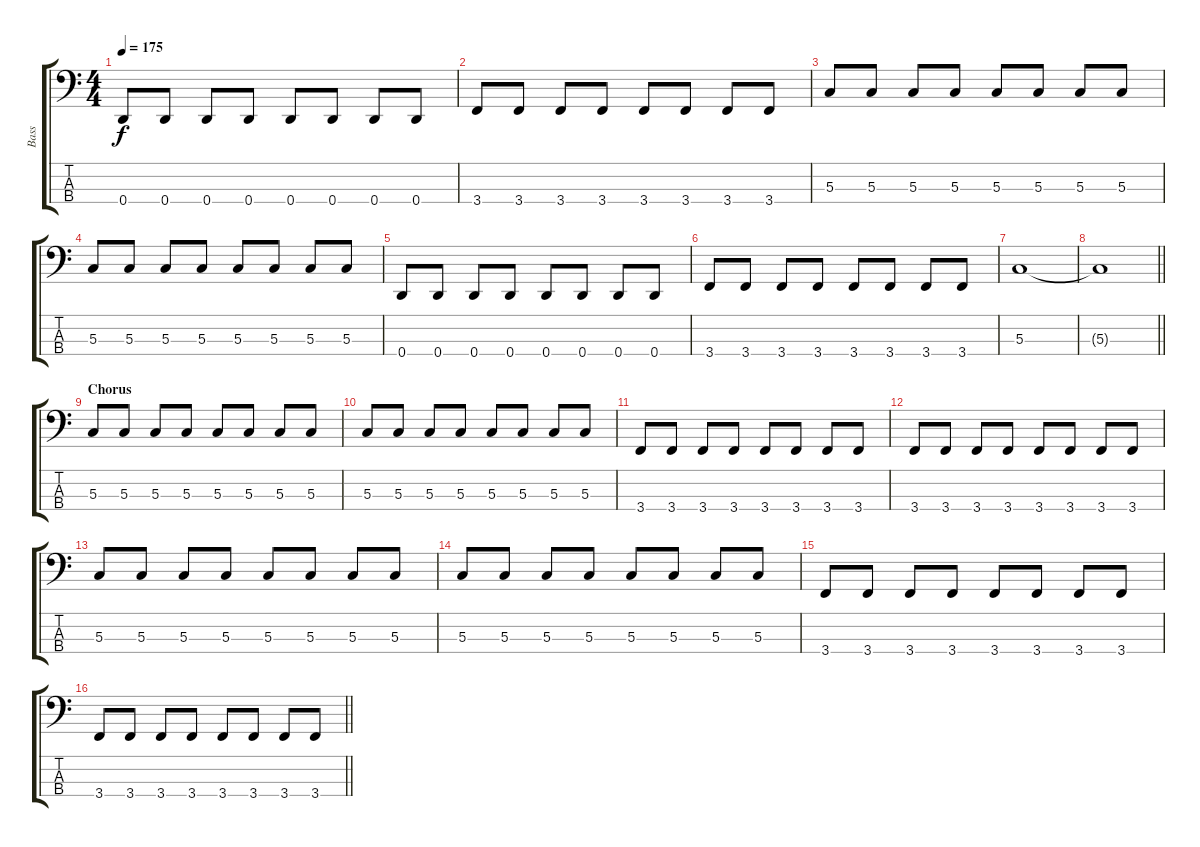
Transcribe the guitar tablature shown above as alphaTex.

\track ("Bass" "Bass") {instrument electricbasspick}
\staff {score tabs}
\tuning (F2 C2 G1 D1) {hide}
\ts (4 4)
\tempo 175
\clef f4
\ks c
0.4.8{dy f} 0.4.8 0.4.8 0.4.8 0.4.8 0.4.8 0.4.8 0.4.8 |
3.4.8 3.4.8 3.4.8 3.4.8 3.4.8 3.4.8 3.4.8 3.4.8 |
5.3.8 5.3.8 5.3.8 5.3.8 5.3.8 5.3.8 5.3.8 5.3.8 |
5.3.8 5.3.8 5.3.8 5.3.8 5.3.8 5.3.8 5.3.8 5.3.8 |
0.4.8 0.4.8 0.4.8 0.4.8 0.4.8 0.4.8 0.4.8 0.4.8 |
3.4.8 3.4.8 3.4.8 3.4.8 3.4.8 3.4.8 3.4.8 3.4.8 |
5.3.1 |
\barLineRight lightlight
5.3{t}.1 |
\section ("" "Chorus")
5.3.8 5.3.8 5.3.8 5.3.8 5.3.8 5.3.8 5.3.8 5.3.8 |
5.3.8 5.3.8 5.3.8 5.3.8 5.3.8 5.3.8 5.3.8 5.3.8 |
3.4.8 3.4.8 3.4.8 3.4.8 3.4.8 3.4.8 3.4.8 3.4.8 |
3.4.8 3.4.8 3.4.8 3.4.8 3.4.8 3.4.8 3.4.8 3.4.8 |
5.3.8 5.3.8 5.3.8 5.3.8 5.3.8 5.3.8 5.3.8 5.3.8 |
5.3.8 5.3.8 5.3.8 5.3.8 5.3.8 5.3.8 5.3.8 5.3.8 |
3.4.8 3.4.8 3.4.8 3.4.8 3.4.8 3.4.8 3.4.8 3.4.8 |
\barLineRight lightlight
3.4.8 3.4.8 3.4.8 3.4.8 3.4.8 3.4.8 3.4.8 3.4.8
